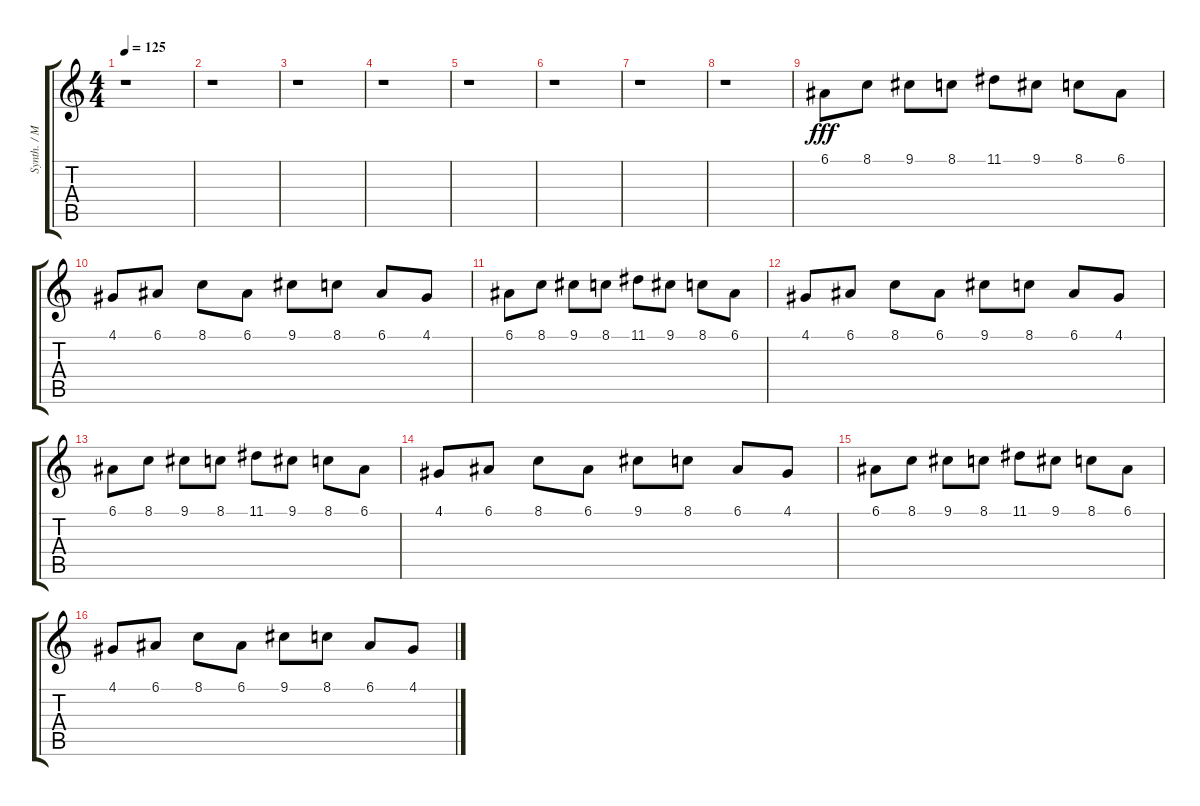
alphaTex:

\track ("Synth. / Mid Strings" "Synth. / M") {instrument synthstrings1}
\staff {score tabs}
\tuning (E4 B3 G3 D3 A2 E2) {hide}
\ts (4 4)
\tempo 125
\clef g2
\ks c
r.1{dy fff} |
r.1 |
r.1 |
r.1 |
r.1 |
r.1 |
r.1 |
r.1 |
6.1.8 8.1.8 9.1.8 8.1.8 11.1.8 9.1.8 8.1.8 6.1.8 |
4.1.8 6.1.8 8.1.8 6.1.8 9.1.8 8.1.8 6.1.8 4.1.8 |
6.1.8 8.1.8 9.1.8 8.1.8 11.1.8 9.1.8 8.1.8 6.1.8 |
4.1.8 6.1.8 8.1.8 6.1.8 9.1.8 8.1.8 6.1.8 4.1.8 |
6.1.8 8.1.8 9.1.8 8.1.8 11.1.8 9.1.8 8.1.8 6.1.8 |
4.1.8 6.1.8 8.1.8 6.1.8 9.1.8 8.1.8 6.1.8 4.1.8 |
6.1.8 8.1.8 9.1.8 8.1.8 11.1.8 9.1.8 8.1.8 6.1.8 |
4.1.8 6.1.8 8.1.8 6.1.8 9.1.8 8.1.8 6.1.8 4.1.8
